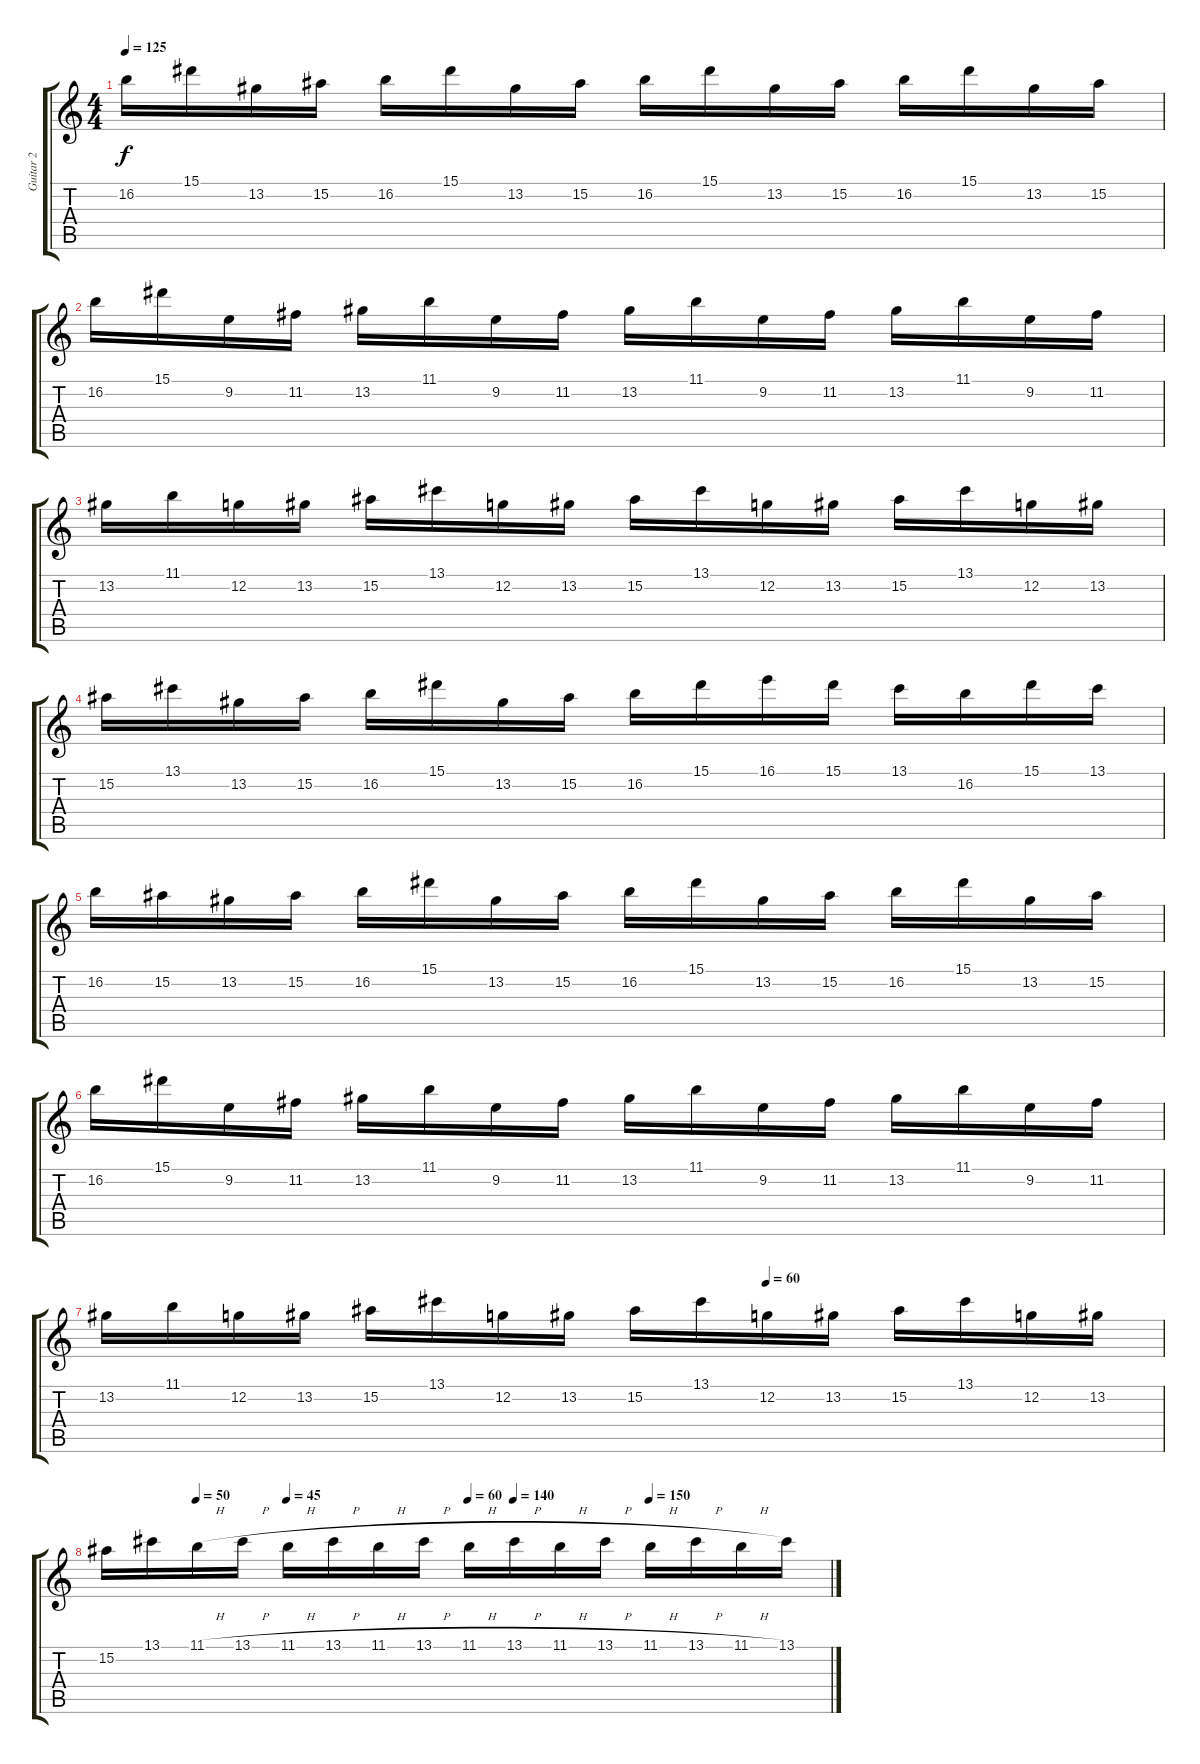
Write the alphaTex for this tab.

\track ("Guitar 2" "Guitar 2") {instrument distortionguitar}
\staff {score tabs}
\tuning (C4 G3 Eb3 Bb2 F2 C2) {hide}
\ts (4 4)
\tempo 125
\clef g2
\ks c
16.2.16{dy f} 15.1.16 13.2.16 15.2.16 16.2.16 15.1.16 13.2.16 15.2.16 16.2.16 15.1.16 13.2.16 15.2.16 16.2.16 15.1.16 13.2.16 15.2.16 |
16.2.16 15.1.16 9.2.16 11.2.16 13.2.16 11.1.16 9.2.16 11.2.16 13.2.16 11.1.16 9.2.16 11.2.16 13.2.16 11.1.16 9.2.16 11.2.16 |
13.2.16 11.1.16 12.2.16 13.2.16 15.2.16 13.1.16 12.2.16 13.2.16 15.2.16 13.1.16 12.2.16 13.2.16 15.2.16 13.1.16 12.2.16 13.2.16 |
15.2.16 13.1.16 13.2.16 15.2.16 16.2.16 15.1.16 13.2.16 15.2.16 16.2.16 15.1.16 16.1.16 15.1.16 13.1.16 16.2.16 15.1.16 13.1.16 |
16.2.16 15.2.16 13.2.16 15.2.16 16.2.16 15.1.16 13.2.16 15.2.16 16.2.16 15.1.16 13.2.16 15.2.16 16.2.16 15.1.16 13.2.16 15.2.16 |
16.2.16 15.1.16 9.2.16 11.2.16 13.2.16 11.1.16 9.2.16 11.2.16 13.2.16 11.1.16 9.2.16 11.2.16 13.2.16 11.1.16 9.2.16 11.2.16 |
\tempo (60 0.625)
13.2.16 11.1.16 12.2.16 13.2.16 15.2.16 13.1.16 12.2.16 13.2.16 15.2.16 13.1.16 12.2.16 13.2.16 15.2.16 13.1.16 12.2.16 13.2.16 |
\tempo (50 0.125)
\tempo (45 0.25)
\tempo (60 0.5)
\tempo (140 0.5625)
\tempo (150 0.75)
15.2.16 13.1.16 11.1{h}.16 13.1{h}.16 11.1{h}.16 13.1{h}.16 11.1{h}.16 13.1{h}.16 11.1{h}.16 13.1{h}.16 11.1{h}.16 13.1{h}.16 11.1{h}.16 13.1{h}.16 11.1{h}.16 13.1{h}.16
